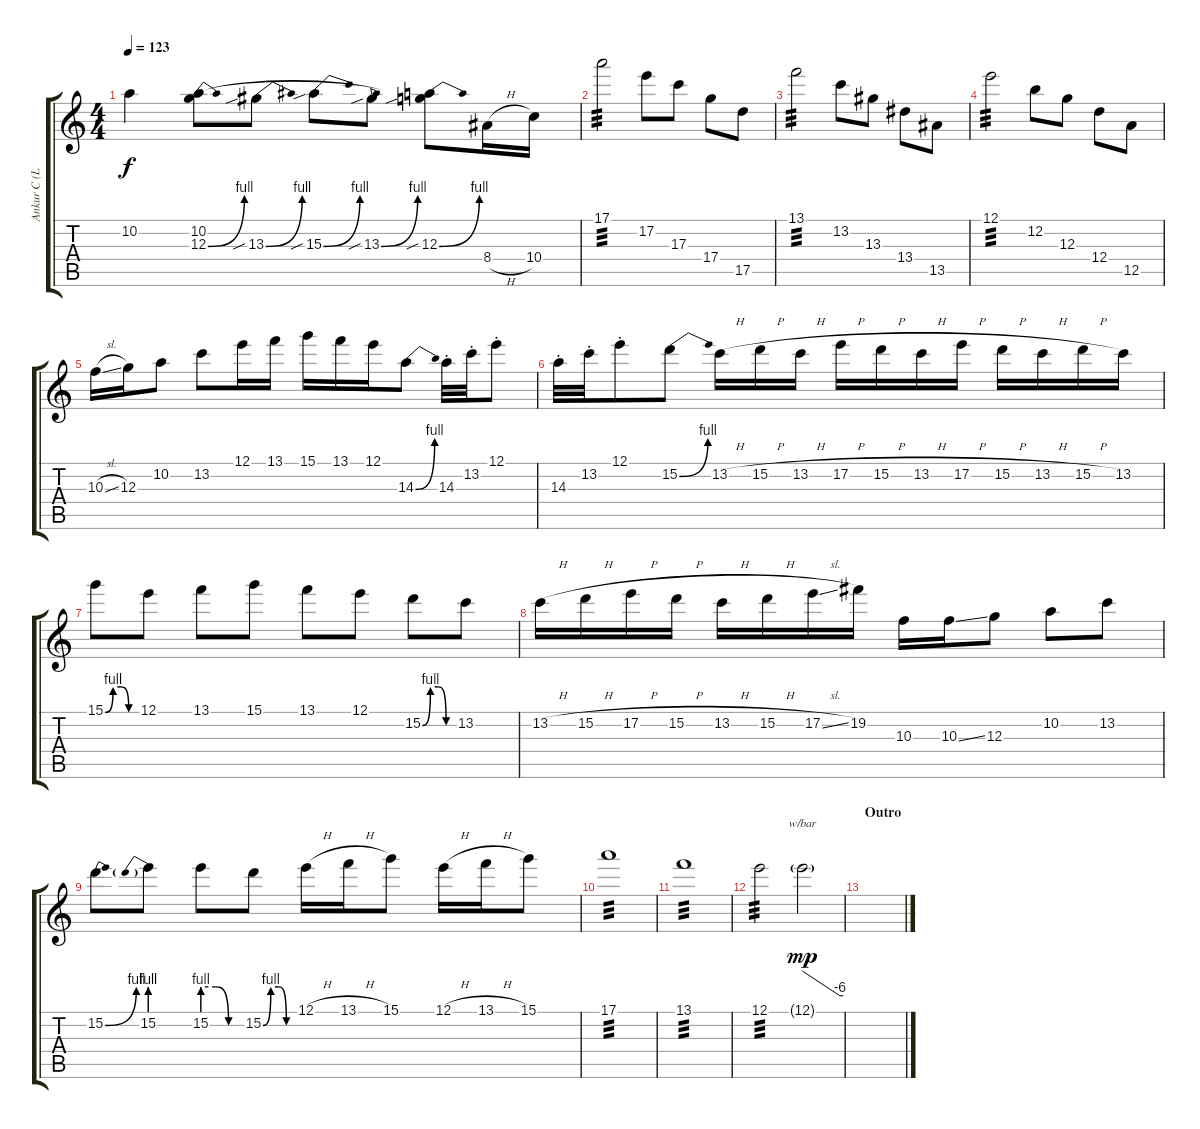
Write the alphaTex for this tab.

\track ("Ankur C (L)" "Ankur C (L") {instrument distortionguitar}
\staff {score tabs}
\tuning (E4 B3 G3 D3 A2 D2) {hide}
\ts (4 4)
\tempo 123
\clef g2
\ks c
10.2{t}.4{dy f} (10.2 12.3{be (bend 0 0 60 4)}).8 13.3{be (bend 0 0 60 4) sib}.8 15.3{be (bend 0 0 60 4) sib}.8 13.3{be (bend 0 0 60 4) sib}.8 (10.2{t} 12.3{be (bend 0 0 60 4) sib}).8 8.4{h}.16 10.4.16 |
17.1.2{tp 3} 17.2.8 17.3.8 17.4.8 17.5.8 |
13.1.2{tp 3} 13.2.8 13.3.8 13.4.8 13.5.8 |
12.1.2{tp 3} 12.2.8 12.3.8 12.4.8 12.5.8 |
10.3{sl}.16 12.3.16 10.2.8 13.2.8 12.1.16 13.1.16 15.1.16 13.1.16 12.1.16 14.3{be (bend 0 0 60 4)}.8 14.3{st}.32 13.2{st}.32 12.1{st}.8 |
14.3{st}.32 13.2{st}.32 12.1{st}.8 15.2{be (bend 0 0 60 4)}.8 13.2{h}.16 15.2{h}.16 13.2{h}.16 17.2{h}.16 15.2{h}.16 13.2{h}.16 17.2{h}.16 15.2{h}.16 13.2{h}.16 15.2{h}.16 13.2.16 |
15.1{be (custom 0 0 15 4 30 4 45 0 60 0)}.8 12.1.8 13.1.8 15.1.8 13.1.8 12.1.8 15.2{be (custom 0 0 15 4 30 4 45 0 60 0)}.8 13.2.8 |
13.2{h}.16 15.2{h}.16 17.2{h}.16 15.2{h}.16 13.2{h}.16 15.2{h}.16 17.2{sl}.16 19.2.16 10.3.16 10.3{ss}.16 12.3.8 10.2.8 13.2.8 |
15.2{be (bend 0 0 60 4)}.8 15.2{be (prebend 0 4 60 4)}.8 15.2{be (custom 0 4 20 4 40 0 60 0)}.8 15.2{be (custom 0 0 15 4 30 4 45 0 60 0)}.8 12.1{h}.16 13.1{h}.16 15.1.8 12.1{h}.16 13.1{h}.16 15.1.8 |
17.1.1{tp 3} |
13.1.1{tp 3} |
12.1.2{tp 3} 12.1{g}.2{tbe (custom default 0 0 55 -24 60 -24) dy mp} |
\section ("" "Outro")
